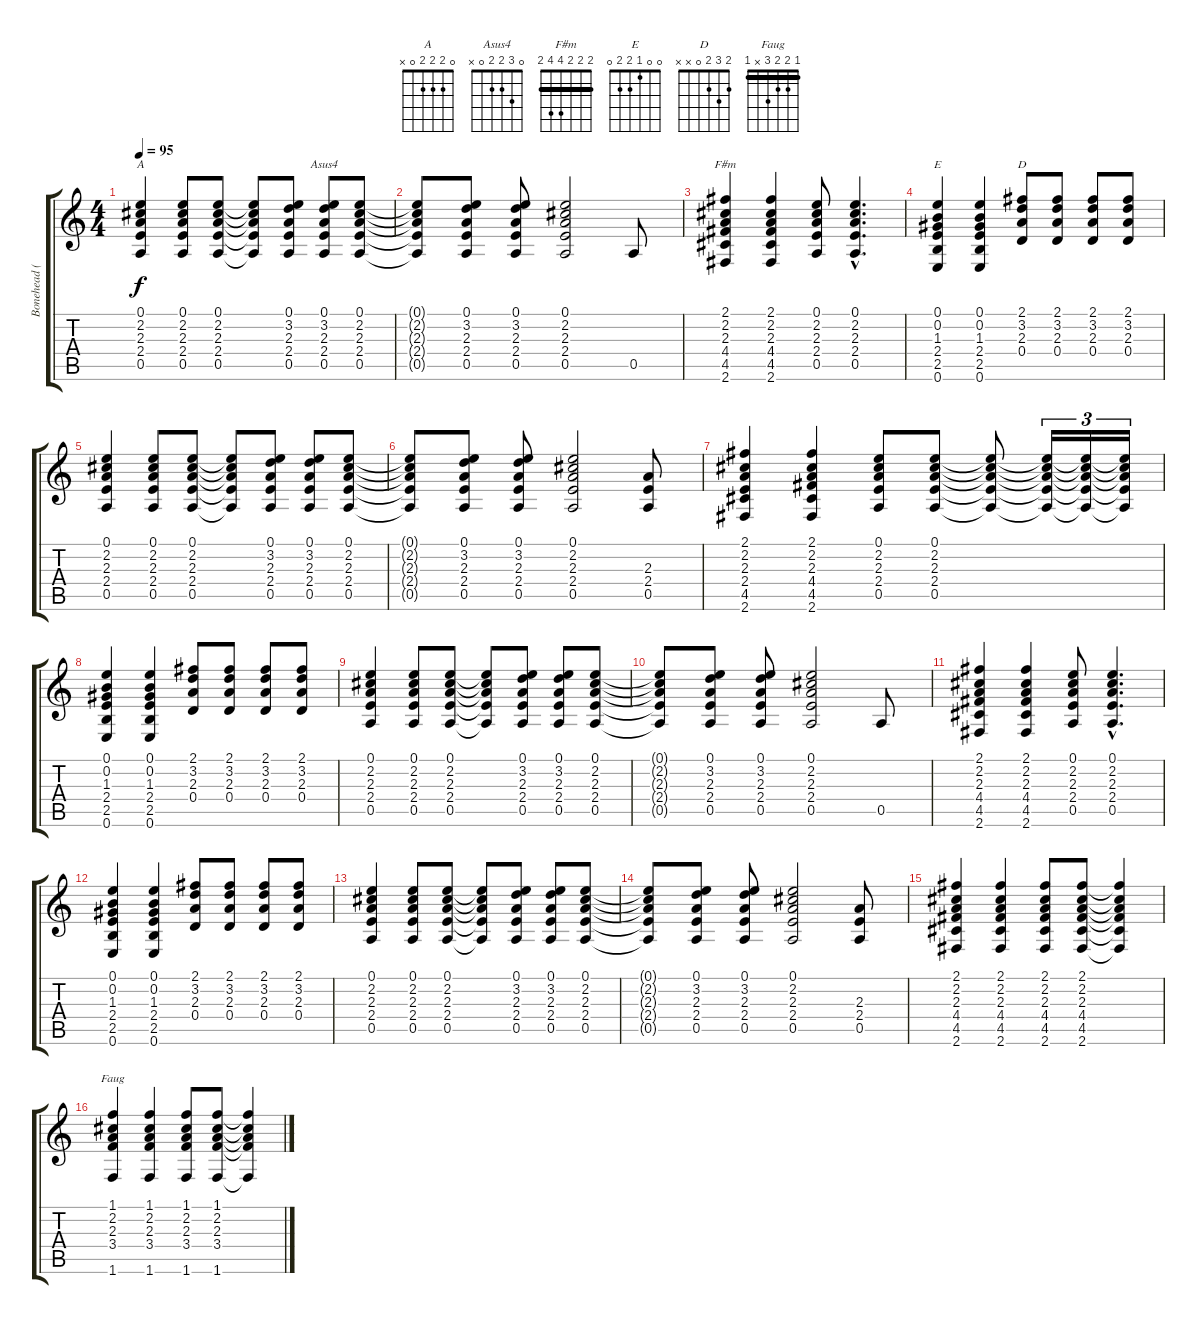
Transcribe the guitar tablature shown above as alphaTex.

\track ("Bonehead (Rythm Guitar)" "Bonehead (") {instrument overdrivenguitar}
\staff {score tabs}
\tuning (E4 B3 G3 D3 A2 E2) {hide}
\chord ("A" 0 2 2 2 0 x)
\chord ("Asus4" 0 3 2 2 0 x)
\chord ("F#m" 2 2 2 4 4 2) {barre 2}
\chord ("E" 0 0 1 2 2 0)
\chord ("D" 2 3 2 0 x x)
\chord ("Faug" 1 2 2 3 x 1) {barre 1}
\ts (4 4)
\tempo 95
\clef g2
\ks c
(0.1 2.2 2.3 2.4 0.5).4{ch "A" dy f} (0.1 2.2 2.3 2.4 0.5).8 (0.1 2.2 2.3 2.4 0.5).8 (0.1{t} 2.2{t} 2.3{t} 2.4{t} 0.5{t}).8 (0.1 3.2 2.3 2.4 0.5).8 (0.1 3.2 2.3 2.4 0.5).8{ch "Asus4"} (0.1 2.2 2.3 2.4 0.5).8 |
(0.1{t} 2.2{t} 2.3{t} 2.4{t} 0.5{t}).8 (0.1 3.2 2.3 2.4 0.5).8 (0.1 3.2 2.3 2.4 0.5).8 (0.1 2.2 2.3 2.4 0.5).2 0.5.8 |
(2.1 2.2 2.3 4.4 4.5 2.6).4{ch "F#m"} (2.1 2.2 2.3 4.4 4.5 2.6).4 (0.1 2.2 2.3 2.4 0.5).8 (0.1{hac} 2.2{hac} 2.3{hac} 2.4{hac} 0.5{hac}).4{d} |
(0.1 0.2 1.3 2.4 2.5 0.6).4{ch "E"} (0.1 0.2 1.3 2.4 2.5 0.6).4 (2.1 3.2 2.3 0.4).8{ch "D"} (2.1 3.2 2.3 0.4).8 (2.1 3.2 2.3 0.4).8 (2.1 3.2 2.3 0.4).8 |
(0.1 2.2 2.3 2.4 0.5).4 (0.1 2.2 2.3 2.4 0.5).8 (0.1 2.2 2.3 2.4 0.5).8 (0.1{t} 2.2{t} 2.3{t} 2.4{t} 0.5{t}).8 (0.1 3.2 2.3 2.4 0.5).8 (0.1 3.2 2.3 2.4 0.5).8 (0.1 2.2 2.3 2.4 0.5).8 |
(0.1{t} 2.2{t} 2.3{t} 2.4{t} 0.5{t}).8 (0.1 3.2 2.3 2.4 0.5).8 (0.1 3.2 2.3 2.4 0.5).8 (0.1 2.2 2.3 2.4 0.5).2 (2.3 2.4 0.5).8 |
(2.1 2.2 2.3 2.4 4.5 2.6).4 (2.1 2.2 2.3 4.4 4.5 2.6).4 (0.1 2.2 2.3 2.4 0.5).8 (0.1 2.2 2.3 2.4 0.5).8 (0.1{t} 2.2{t} 2.3{t} 2.4{t} 0.5{t}).8 (0.1{t} 2.2{t} 2.3{t} 2.4{t} 0.5{t}).16{tu (3 2)} (0.1{t} 2.2{t} 2.3{t} 2.4{t} 0.5{t}).16{tu (3 2)} (0.1{t} 2.2{t} 2.3{t} 2.4{t} 0.5{t}).16{tu (3 2)} |
(0.1 0.2 1.3 2.4 2.5 0.6).4 (0.1 0.2 1.3 2.4 2.5 0.6).4 (2.1 3.2 2.3 0.4).8 (2.1 3.2 2.3 0.4).8 (2.1 3.2 2.3 0.4).8 (2.1 3.2 2.3 0.4).8 |
(0.1 2.2 2.3 2.4 0.5).4 (0.1 2.2 2.3 2.4 0.5).8 (0.1 2.2 2.3 2.4 0.5).8 (0.1{t} 2.2{t} 2.3{t} 2.4{t} 0.5{t}).8 (0.1 3.2 2.3 2.4 0.5).8 (0.1 3.2 2.3 2.4 0.5).8 (0.1 2.2 2.3 2.4 0.5).8 |
(0.1{t} 2.2{t} 2.3{t} 2.4{t} 0.5{t}).8 (0.1 3.2 2.3 2.4 0.5).8 (0.1 3.2 2.3 2.4 0.5).8 (0.1 2.2 2.3 2.4 0.5).2 0.5.8 |
(2.1 2.2 2.3 4.4 4.5 2.6).4 (2.1 2.2 2.3 4.4 4.5 2.6).4 (0.1 2.2 2.3 2.4 0.5).8 (0.1{hac} 2.2{hac} 2.3{hac} 2.4{hac} 0.5{hac}).4{d} |
(0.1 0.2 1.3 2.4 2.5 0.6).4 (0.1 0.2 1.3 2.4 2.5 0.6).4 (2.1 3.2 2.3 0.4).8 (2.1 3.2 2.3 0.4).8 (2.1 3.2 2.3 0.4).8 (2.1 3.2 2.3 0.4).8 |
(0.1 2.2 2.3 2.4 0.5).4 (0.1 2.2 2.3 2.4 0.5).8 (0.1 2.2 2.3 2.4 0.5).8 (0.1{t} 2.2{t} 2.3{t} 2.4{t} 0.5{t}).8 (0.1 3.2 2.3 2.4 0.5).8 (0.1 3.2 2.3 2.4 0.5).8 (0.1 2.2 2.3 2.4 0.5).8 |
(0.1{t} 2.2{t} 2.3{t} 2.4{t} 0.5{t}).8 (0.1 3.2 2.3 2.4 0.5).8 (0.1 3.2 2.3 2.4 0.5).8 (0.1 2.2 2.3 2.4 0.5).2 (2.3 2.4 0.5).8 |
(2.1 2.2 2.3 4.4 4.5 2.6).4 (2.1 2.2 2.3 4.4 4.5 2.6).4 (2.1 2.2 2.3 4.4 4.5 2.6).8 (2.1 2.2 2.3 4.4 4.5 2.6).8 (2.1{t} 2.2{t} 2.3{t} 4.4{t} 4.5{t} 2.6{t}).4 |
(1.1 2.2 2.3 3.4 1.6).4{ch "Faug"} (1.1 2.2 2.3 3.4 1.6).4 (1.1 2.2 2.3 3.4 1.6).8 (1.1 2.2 2.3 3.4 1.6).8 (1.1{t} 2.2{t} 2.3{t} 3.4{t} 1.6{t}).4
